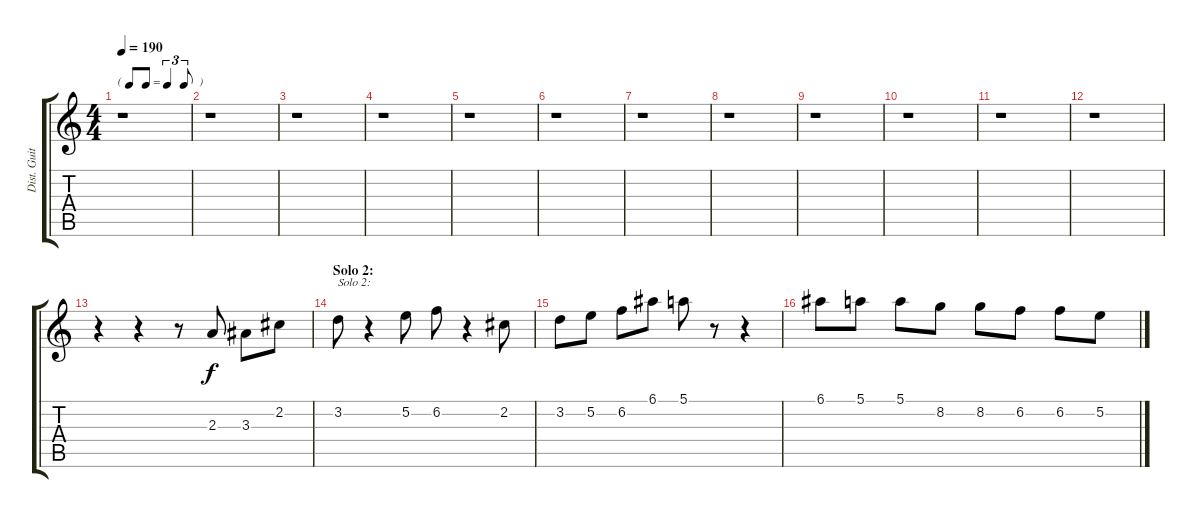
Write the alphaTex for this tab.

\track ("Dist. Guitar 1" "Dist. Guit") {instrument overdrivenguitar}
\staff {score tabs}
\tuning (E4 B3 G3 D3 A2 E2) {hide}
\ts (4 4)
\tf triplet8th
\tempo 190
\clef g2
\ks c
r.1{dy f} |
r.1 |
r.1 |
r.1 |
r.1 |
r.1 |
r.1 |
r.1 |
r.1 |
r.1 |
r.1 |
r.1 |
r.4 r.4 r.8 2.3.8 3.3.8 2.2.8 |
\section ("" "Solo 2:")
3.2.8{txt "Solo 2:"} r.4 5.2.8 6.2.8 r.4 2.2.8 |
3.2.8 5.2.8 6.2.8 6.1.8 5.1.8 r.8 r.4 |
6.1.8 5.1.8 5.1.8 8.2.8 8.2.8 6.2.8 6.2.8 5.2.8
